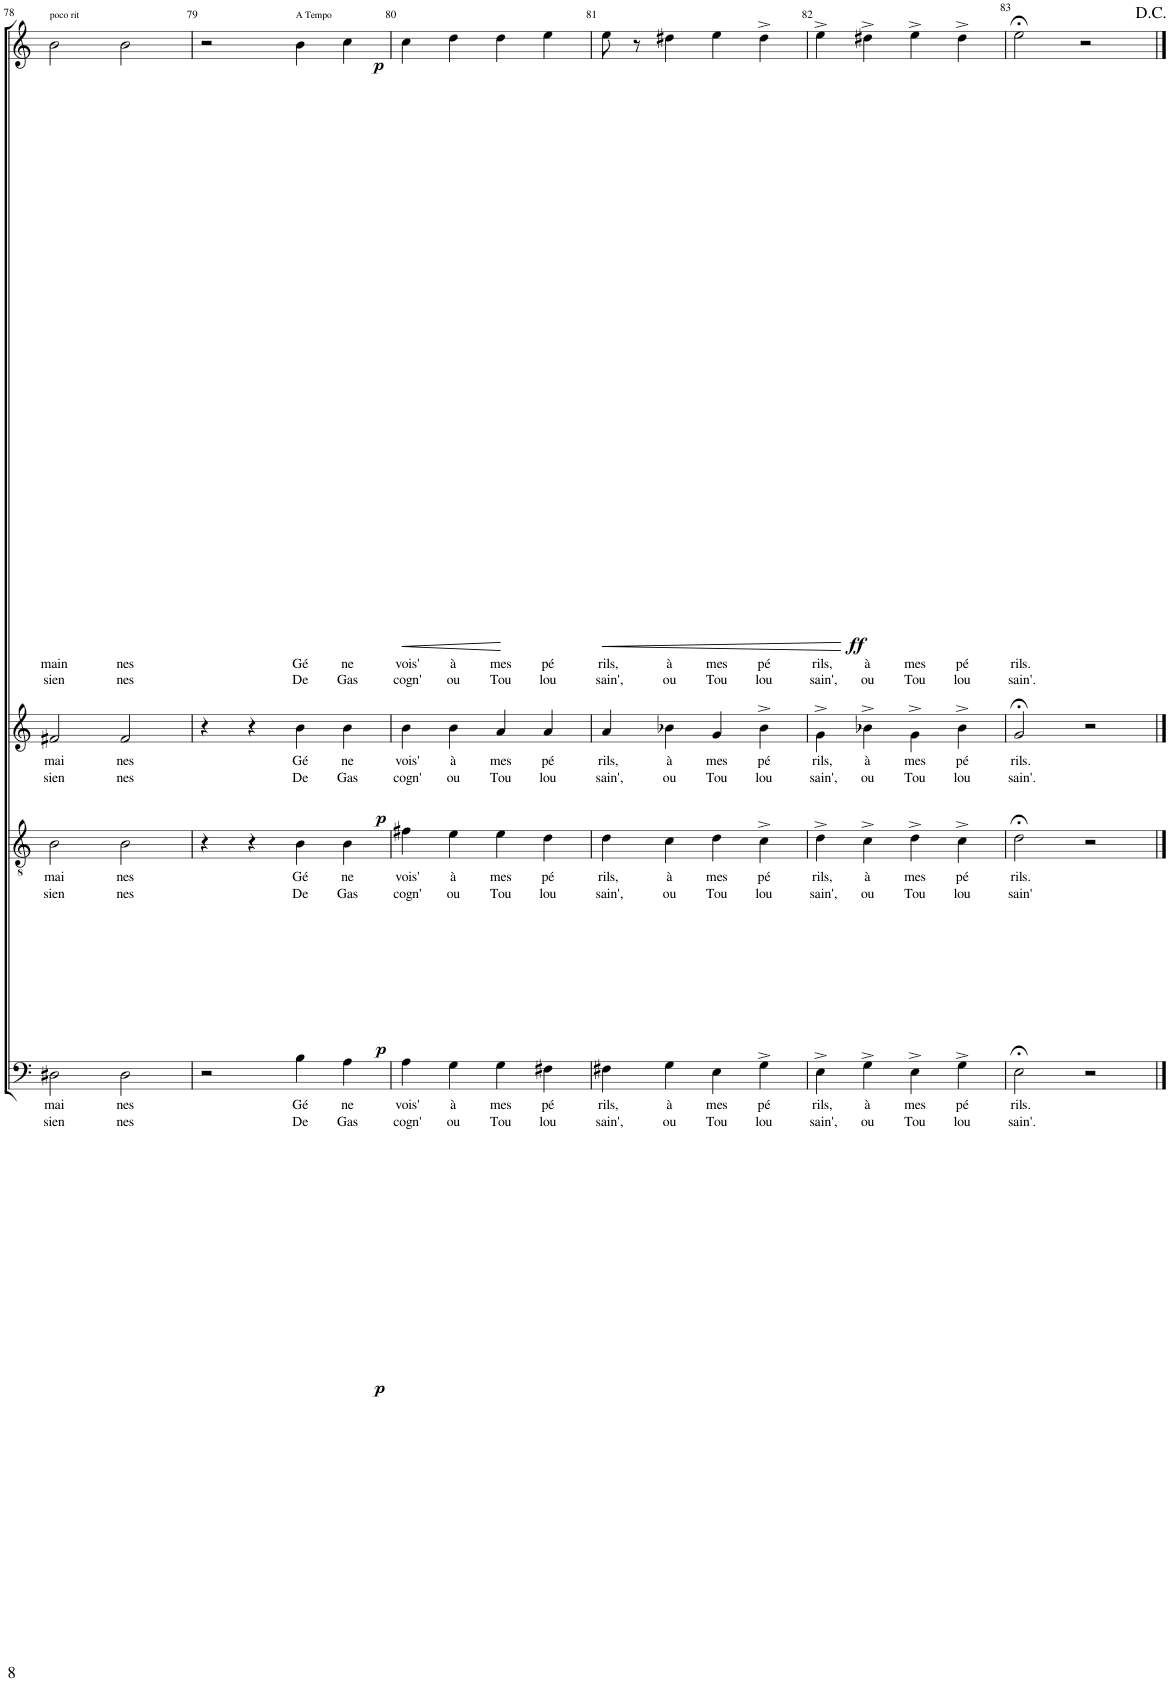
**kern	**text	**text	**dynam	**kern	**text	**text	**dynam	**kern	**text	**text	**dynam	**kern	**text	**text	**dynam
*part4	*part4	*part4	*part4	*part3	*part3	*part3	*part3	*part2	*part2	*part2	*part2	*part1	*part1	*part1	*part1
*staff4	*staff4	*staff4	*staff4	*staff3	*staff3	*staff3	*staff3	*staff2	*staff2	*staff2	*staff2	*staff1	*staff1	*staff1	*staff1
*I"Basse	*	*	*	*I"Ténor	*	*	*	*I"Alto	*	*	*	*I"Soprano	*	*	*
!!LO:PB:g=z
*clefF4	*	*	*	*clefGv2	*	*	*	*clefG2	*	*	*	*clefG2	*	*	*
*	*	*	*	*Trd4c7	*	*	*	*	*	*	*	*	*	*	*
*k[]	*	*	*	*k[]	*	*	*	*k[]	*	*	*	*k[]	*	*	*
*M4/4	*	*	*	*M4/4	*	*	*	*M4/4	*	*	*	*M4/4	*	*	*
*met(c)	*	*	*	*met(c)	*	*	*	*met(c)	*	*	*	*met(c)	*	*	*
=78	=78	=78	=78	=78	=78	=78	=78	=78	=78	=78	=78	=78	=78	=78	=78
!	!	!	!	!	!	!	!	!	!	!	!	!LO:TX:a:t=poco rit	!	!	!
!	!LO:LY:b	!LO:LY:b	!	!	!LO:LY:b	!LO:LY:b	!	!	!LO:LY:b	!LO:LY:b	!	!	!LO:LY:b	!LO:LY:b	!
2D#X\	mai	sien	.	2B\	mai	sien	.	2f#X/	mai	sien	.	2b\	main	sien	.
!	!LO:LY:b	!LO:LY:b	!	!	!LO:LY:b	!LO:LY:b	!	!	!LO:LY:b	!LO:LY:b	!	!	!LO:LY:b	!LO:LY:b	!
2D#\	nes	nes	.	2B\	nes	nes	.	2f#/	nes	nes	.	2b\	nes	nes	.
=79	=79	=79	=79	=79	=79	=79	=79	=79	=79	=79	=79	=79	=79	=79	=79
2r	.	.	.	4r	.	.	.	4r	.	.	.	2r	.	.	.
.	.	.	.	4r	.	.	.	4r	.	.	.	.	.	.	.
!	!	!	!	!	!	!	!	!	!	!	!	!LO:TX:a:t=A Tempo	!	!	!
!	!LO:LY:b	!LO:LY:b	!LO:DY:b	!	!LO:LY:b	!LO:LY:b	!LO:DY:b	!	!LO:LY:b	!LO:LY:b	!LO:DY:b	!	!LO:LY:b	!LO:LY:b	!LO:DY:b
4B\	Gé	De	p	4B\	Gé	De	p	4b\	Gé	De	p	4b\	Gé	De	p
!	!LO:LY:b	!LO:LY:b	!	!	!LO:LY:b	!LO:LY:b	!	!	!LO:LY:b	!LO:LY:b	!	!	!LO:LY:b	!LO:LY:b	!
4A\	ne	Gas	.	4B\	ne	Gas	.	4b\	ne	Gas	.	4cc\	ne	Gas	.
=80	=80	=80	=80	=80	=80	=80	=80	=80	=80	=80	=80	=80	=80	=80	=80
!	!LO:LY:b	!LO:LY:b	!	!	!LO:LY:b	!LO:LY:b	!	!	!LO:LY:b	!LO:LY:b	!	!	!LO:LY:b	!LO:LY:b	!LO:HP:b
4A\	vois'	cogn'	.	4f#X\	vois'	cogn'	.	4b\	vois'	cogn'	.	4cc\	vois'	cogn'	<
!	!LO:LY:b	!LO:LY:b	!	!	!LO:LY:b	!LO:LY:b	!	!	!LO:LY:b	!LO:LY:b	!	!	!LO:LY:b	!LO:LY:b	!
4G\	à	ou	.	4e\	à	ou	.	4b\	à	ou	.	4dd\	à	ou	.
!	!LO:LY:b	!LO:LY:b	!	!	!LO:LY:b	!LO:LY:b	!	!	!LO:LY:b	!LO:LY:b	!	!	!LO:LY:b	!LO:LY:b	!
4G\	mes	Tou	.	4e\	mes	Tou	.	4a/	mes	Tou	.	4dd\	mes	Tou	.
!	!LO:LY:b	!LO:LY:b	!	!	!LO:LY:b	!LO:LY:b	!	!	!LO:LY:b	!LO:LY:b	!	!	!LO:LY:b	!LO:LY:b	!
4F#X\	pé	lou	.	4d\	pé	lou	.	4a/	pé	lou	.	4ee\	pé	lou	.
.	.	.	.	.	.	.	.	.	.	.	.	.	.	.	[
=81	=81	=81	=81	=81	=81	=81	=81	=81	=81	=81	=81	=81	=81	=81	=81
!	!LO:LY:b	!LO:LY:b	!	!	!LO:LY:b	!LO:LY:b	!	!	!LO:LY:b	!LO:LY:b	!	!	!LO:LY:b	!LO:LY:b	!LO:HP:b
4F#X\	rils,	sain',	.	4d\	rils,	sain',	.	4a/	rils,	sain',	.	8ee\	rils,	sain',	<
.	.	.	.	.	.	.	.	.	.	.	.	8r	.	.	.
!	!LO:LY:b	!LO:LY:b	!	!	!LO:LY:b	!LO:LY:b	!	!	!LO:LY:b	!LO:LY:b	!	!	!LO:LY:b	!LO:LY:b	!
4G\	à	ou	.	4c\	à	ou	.	4b-X\	à	ou	.	4dd#X\	à	ou	.
!	!LO:LY:b	!LO:LY:b	!	!	!LO:LY:b	!LO:LY:b	!	!	!LO:LY:b	!LO:LY:b	!	!	!LO:LY:b	!LO:LY:b	!
4E\	mes	Tou	.	4d\	mes	Tou	.	4g/	mes	Tou	.	4ee\	mes	Tou	.
!	!LO:LY:b	!LO:LY:b	!	!	!LO:LY:b	!LO:LY:b	!	!	!LO:LY:b	!LO:LY:b	!	!	!LO:LY:b	!LO:LY:b	!
4G^\	pé	lou	.	4c^\	pé	lou	.	4b-^\	pé	lou	.	4dd#^\	pé	lou	.
.	.	.	.	.	.	.	.	.	.	.	.	.	.	.	[
=82	=82	=82	=82	=82	=82	=82	=82	=82	=82	=82	=82	=82	=82	=82	=82
!	!LO:LY:b	!LO:LY:b	!	!	!LO:LY:b	!LO:LY:b	!	!	!LO:LY:b	!LO:LY:b	!	!	!LO:LY:b	!LO:LY:b	!LO:DY:b
4E^\	rils,	sain',	.	4d^\	rils,	sain',	.	4g^\	rils,	sain',	.	4ee^\	rils,	sain',	ff
!	!LO:LY:b	!LO:LY:b	!	!	!LO:LY:b	!LO:LY:b	!	!	!LO:LY:b	!LO:LY:b	!	!	!LO:LY:b	!LO:LY:b	!
4G^\	à	ou	.	4c^\	à	ou	.	4b-X^\	à	ou	.	4dd#X^\	à	ou	.
!	!LO:LY:b	!LO:LY:b	!	!	!LO:LY:b	!LO:LY:b	!	!	!LO:LY:b	!LO:LY:b	!	!	!LO:LY:b	!LO:LY:b	!
4E^\	mes	Tou	.	4d^\	mes	Tou	.	4g^\	mes	Tou	.	4ee^\	mes	Tou	.
!	!LO:LY:b	!LO:LY:b	!	!	!LO:LY:b	!LO:LY:b	!	!	!LO:LY:b	!LO:LY:b	!	!	!LO:LY:b	!LO:LY:b	!
4G^\	pé	lou	.	4c^\	pé	lou	.	4b-^\	pé	lou	.	4dd#^\	pé	lou	.
=83	=83	=83	=83	=83	=83	=83	=83	=83	=83	=83	=83	=83	=83	=83	=83
!	!LO:LY:b	!LO:LY:b	!	!	!LO:LY:b	!LO:LY:b	!	!	!LO:LY:b	!LO:LY:b	!	!	!LO:LY:b	!LO:LY:b	!
2E;<\	rils.	sain'.	.	2d;<\	rils.	sain'	.	2g;</	rils.	sain'.	.	2ee;<\	rils.	sain'.	.
2r	.	.	.	2r	.	.	.	2r	.	.	.	2r	.	.	.
==	==	==	==	==	==	==	==	==	==	==	==	==	==	==	==
*-	*-	*-	*-	*-	*-	*-	*-	*-	*-	*-	*-	*-	*-	*-	*-
